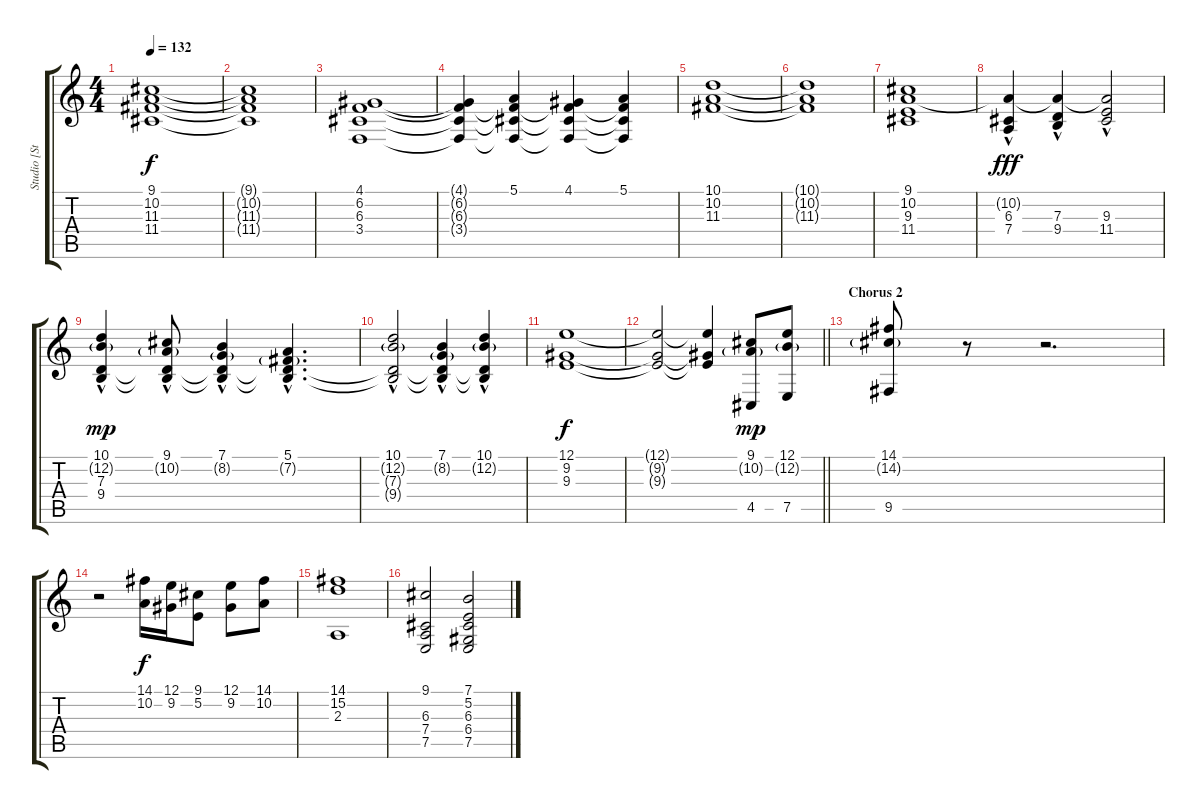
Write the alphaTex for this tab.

\track ("Studio [Strings/FX]" "Studio [St") {instrument stringensemble2}
\staff {score tabs}
\tuning (E4 B3 G3 D3 A2 E2) {hide}
\ts (4 4)
\tempo 132
\clef g2
\ks c
(9.1 10.2 11.3 11.4).1{dy f} |
(9.1{t} 10.2{t} 11.3{t} 11.4{t}).1 |
(4.1 6.2 6.3 3.4).1 |
(4.1{t} 6.2{t} 6.3{t} 3.4{t}).4 (5.1 6.2{t} 6.3{t} 3.4{t}).4 (4.1 6.2{t} 6.3{t} 3.4{t}).4 (5.1 6.2{t} 6.3{t} 3.4{t}).4 |
(10.1 10.2 11.3).1 |
(10.1{t} 10.2{t} 11.3{t}).1 |
(9.1 10.2 9.3 11.4).1 |
(10.2{t} 6.3{hac} 7.4{hac}).4{dy fff} (10.2{t} 7.3{hac} 9.4{hac}).4 (10.2{t} 9.3{hac} 11.4{hac}).2 |
(10.1{hac} 12.2{g} 7.3 9.4).4{dy mp} (9.1{hac} 10.2{g} 7.3{t} 9.4{t}).8 (7.1{hac} 8.2{g} 7.3{t} 9.4{t}).4 (5.1{hac} 7.2{g} 7.3{t} 9.4{t}).4{d} |
(10.1{hac} 12.2{g} 7.3{t} 9.4{t}).2 (7.1{hac} 8.2{g} 7.3{t} 9.4{t}).4 (10.1{hac} 12.2{g} 7.3{t} 9.4{t}).4 |
(12.1 9.2 9.3).1{dy f} |
\barLineRight lightlight
(12.1{t} 9.2{t} 9.3{t}).2 (12.1{t} 9.2{t} 9.3{t}).4 (9.1 10.2{g} 4.5).8{dy mp volume 9} (12.1 12.2{g} 7.5).8 |
\section ("" "Chorus 2")
(14.1 14.2{g} 9.5).8 r.8 r.2{d} |
r.2 (14.1 10.2).16{dy f} (12.1 9.2).16 (9.1 5.2).8 (12.1 9.2).8 (14.1 10.2).8 |
(14.1 15.2 2.3).1{volume 7} |
(9.1 6.3 7.4 7.5).2 (7.1 5.2 6.3 6.4 7.5).2
